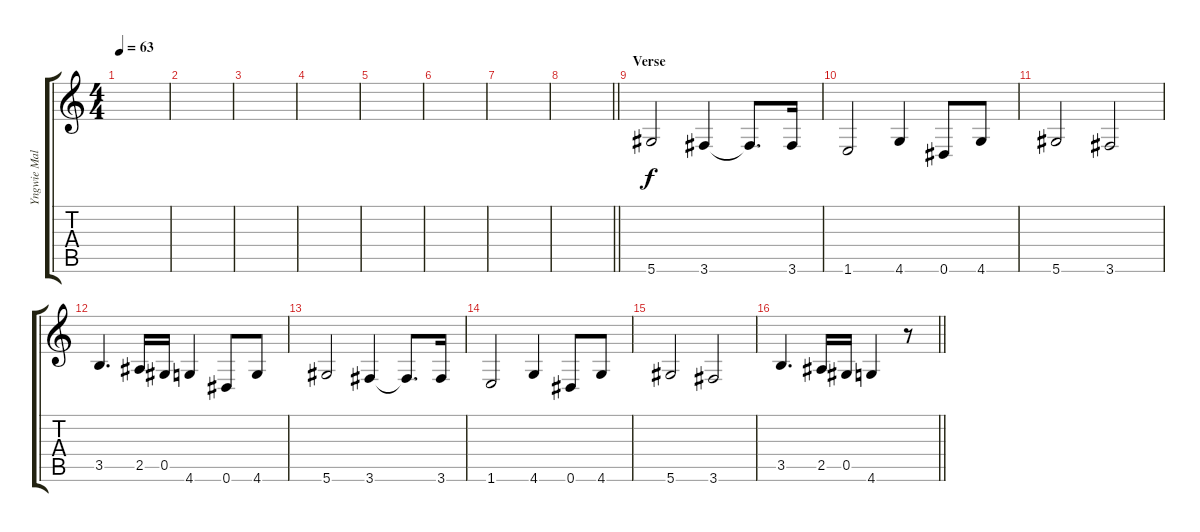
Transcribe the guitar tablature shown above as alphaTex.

\track ("Yngwie Malmsteen" "Yngwie Mal") {instrument acousticguitarsteel}
\staff {score tabs}
\tuning (Eb4 Bb3 Gb3 Db3 Ab2 Eb2) {hide}
\ts (4 4)
\tempo 63
\clef g2
\ks c
|
|
|
|
|
|
|
\barLineRight lightlight
|
\section ("" "Verse")
5.6.2 3.6.4 3.6{t}.8{d} 3.6.16 |
1.6.2 4.6.4 0.6.8 4.6.8 |
5.6.2 3.6.2 |
3.5.4{d} 2.5.16 0.5.16 4.6.4 0.6.8 4.6.8 |
5.6.2 3.6.4 3.6{t}.8{d} 3.6.16 |
1.6.2 4.6.4 0.6.8 4.6.8 |
5.6.2 3.6.2 |
\barLineRight lightlight
3.5.4{d} 2.5.16 0.5.16 4.6.4 r.8
